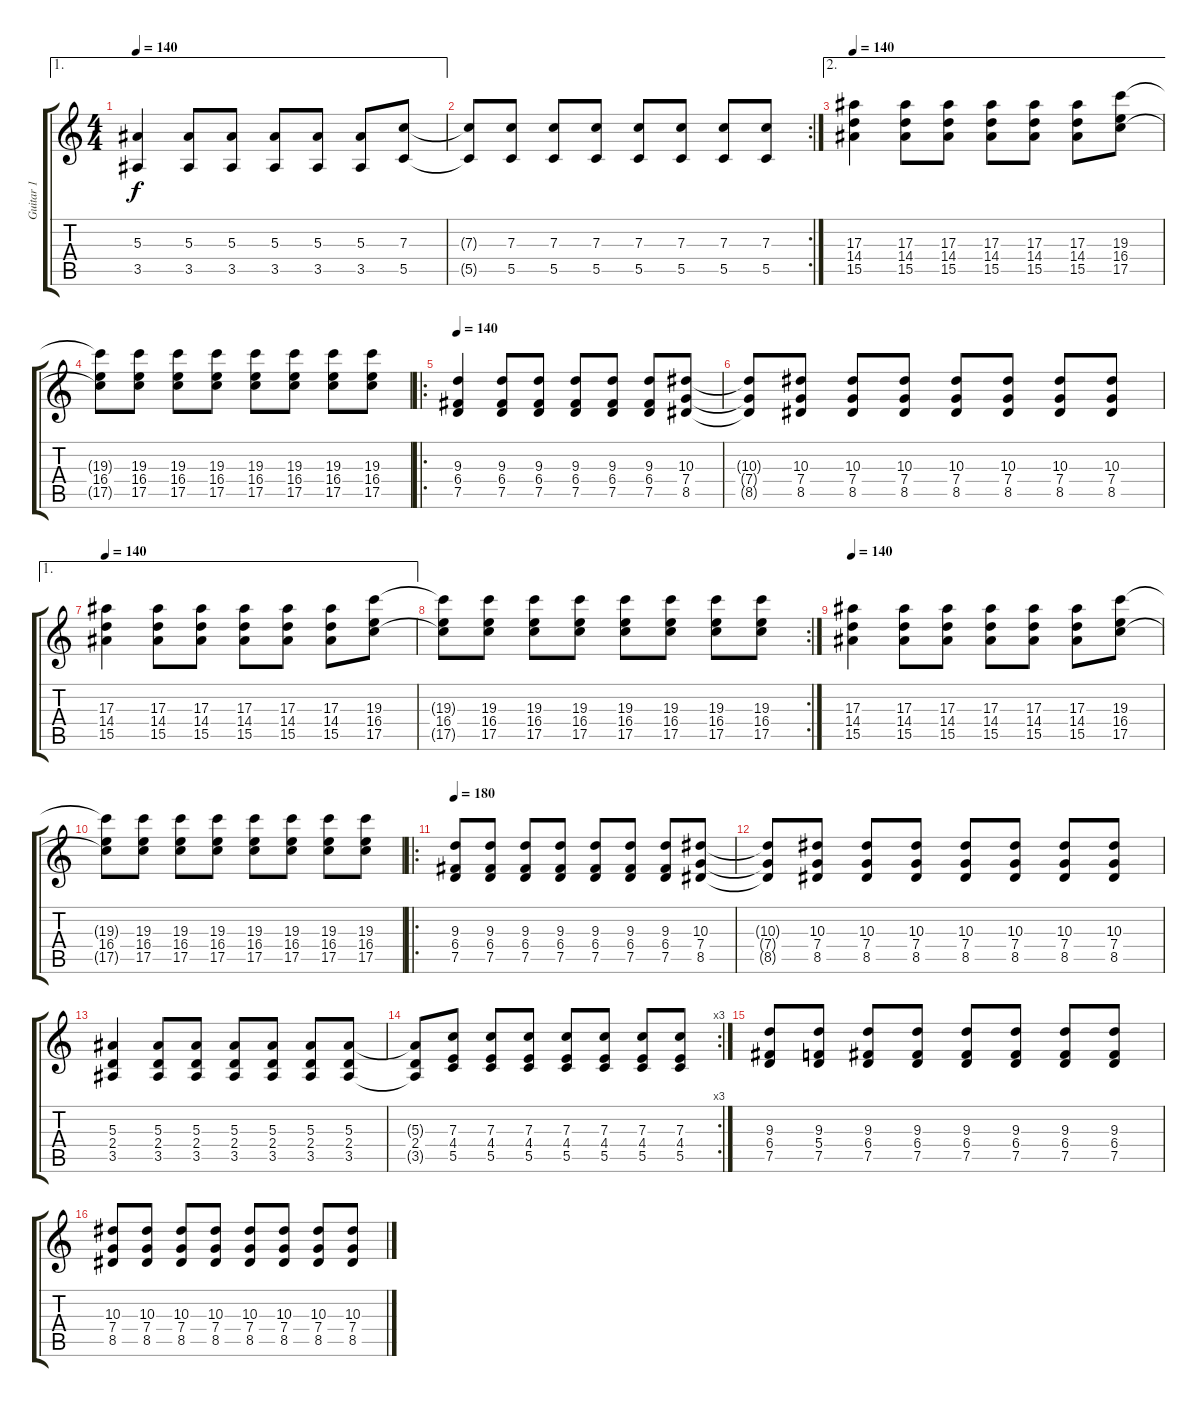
\track ("Guitar 1" "Guitar 1") {instrument overdrivenguitar}
\staff {score tabs}
\tuning (D4 A3 F3 C3 G2 D2) {hide}
\ae 1
\ts (4 4)
\tempo 140
\clef g2
\ks c
(5.3 3.5).4{dy f} (5.3 3.5).8 (5.3 3.5).8 (5.3 3.5).8 (5.3 3.5).8 (5.3 3.5).8 (7.3 5.5).8 |
\rc 2
(7.3{t} 5.5{t}).8 (7.3 5.5).8 (7.3 5.5).8 (7.3 5.5).8 (7.3 5.5).8 (7.3 5.5).8 (7.3 5.5).8 (7.3 5.5).8 |
\ae 2
\tempo 140
(17.3 14.4 15.5).4 (17.3 14.4 15.5).8 (17.3 14.4 15.5).8 (17.3 14.4 15.5).8 (17.3 14.4 15.5).8 (17.3 14.4 15.5).8 (19.3 16.4 17.5).8 |
(19.3{t} 16.4 17.5{t}).8 (19.3 16.4 17.5).8 (19.3 16.4 17.5).8 (19.3 16.4 17.5).8 (19.3 16.4 17.5).8 (19.3 16.4 17.5).8 (19.3 16.4 17.5).8 (19.3 16.4 17.5).8 |
\ro
\tempo 140
(9.3 6.4 7.5).4 (9.3 6.4 7.5).8 (9.3 6.4 7.5).8 (9.3 6.4 7.5).8 (9.3 6.4 7.5).8 (9.3 6.4 7.5).8 (10.3 7.4 8.5).8 |
(10.3{t} 7.4{t} 8.5{t}).8 (10.3 7.4 8.5).8 (10.3 7.4 8.5).8 (10.3 7.4 8.5).8 (10.3 7.4 8.5).8 (10.3 7.4 8.5).8 (10.3 7.4 8.5).8 (10.3 7.4 8.5).8 |
\ae 1
\tempo 140
(17.3 14.4 15.5).4 (17.3 14.4 15.5).8 (17.3 14.4 15.5).8 (17.3 14.4 15.5).8 (17.3 14.4 15.5).8 (17.3 14.4 15.5).8 (19.3 16.4 17.5).8 |
\rc 2
(19.3{t} 16.4 17.5{t}).8 (19.3 16.4 17.5).8 (19.3 16.4 17.5).8 (19.3 16.4 17.5).8 (19.3 16.4 17.5).8 (19.3 16.4 17.5).8 (19.3 16.4 17.5).8 (19.3 16.4 17.5).8 |
\tempo 140
(17.3 14.4 15.5).4 (17.3 14.4 15.5).8 (17.3 14.4 15.5).8 (17.3 14.4 15.5).8 (17.3 14.4 15.5).8 (17.3 14.4 15.5).8 (19.3 16.4 17.5).8 |
(19.3{t} 16.4 17.5{t}).8 (19.3 16.4 17.5).8 (19.3 16.4 17.5).8 (19.3 16.4 17.5).8 (19.3 16.4 17.5).8 (19.3 16.4 17.5).8 (19.3 16.4 17.5).8 (19.3 16.4 17.5).8 |
\ro
\tempo 180
(9.3 6.4 7.5).8 (9.3 6.4 7.5).8 (9.3 6.4 7.5).8 (9.3 6.4 7.5).8 (9.3 6.4 7.5).8 (9.3 6.4 7.5).8 (9.3 6.4 7.5).8 (10.3 7.4 8.5).8 |
(10.3{t} 7.4{t} 8.5{t}).8 (10.3 7.4 8.5).8 (10.3 7.4 8.5).8 (10.3 7.4 8.5).8 (10.3 7.4 8.5).8 (10.3 7.4 8.5).8 (10.3 7.4 8.5).8 (10.3 7.4 8.5).8 |
(5.3 2.4 3.5).4 (5.3 2.4 3.5).8 (5.3 2.4 3.5).8 (5.3 2.4 3.5).8 (5.3 2.4 3.5).8 (5.3 2.4 3.5).8 (5.3 2.4 3.5).8 |
\rc 3
(5.3{t} 2.4 3.5{t}).8 (7.3 4.4 5.5).8 (7.3 4.4 5.5).8 (7.3 4.4 5.5).8 (7.3 4.4 5.5).8 (7.3 4.4 5.5).8 (7.3 4.4 5.5).8 (7.3 4.4 5.5).8 |
(9.3 6.4 7.5).8 (9.3 5.4 7.5).8 (9.3 6.4 7.5).8 (9.3 6.4 7.5).8 (9.3 6.4 7.5).8 (9.3 6.4 7.5).8 (9.3 6.4 7.5).8 (9.3 6.4 7.5).8 |
(10.3 7.4 8.5).8 (10.3 7.4 8.5).8 (10.3 7.4 8.5).8 (10.3 7.4 8.5).8 (10.3 7.4 8.5).8 (10.3 7.4 8.5).8 (10.3 7.4 8.5).8 (10.3 7.4 8.5).8
